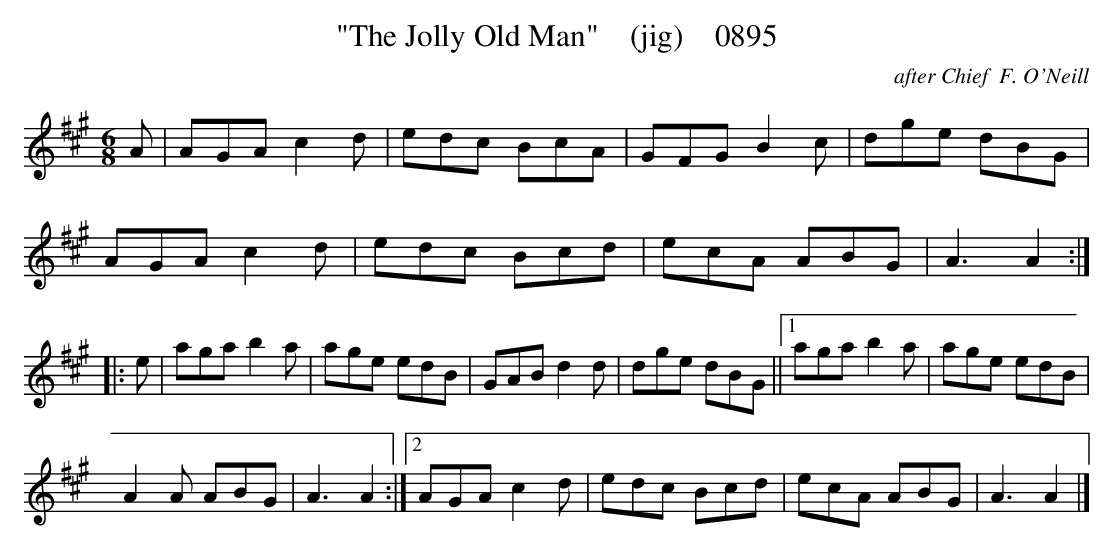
X:1
T:"The Jolly Old Man"    (jig)    0895
C:after Chief  F. O'Neill
BRENNAN June 2003 (HTTP://WWW.SOSYOURMOM.COM)
M:6/8
L:1/8
K:A
A|AGA c2d|edc BcA|GFG B2c|dge dBG|
AGA c2d|edc Bcd|ecA ABG|A3A2:|
|:e|aga b2a|age edB|GAB d2d|dge dBG||[1aga b2a|age edB|
A2A ABG|A3A2:|[2AGA c2d|edc Bcd|ecA ABG|A3A2|]
